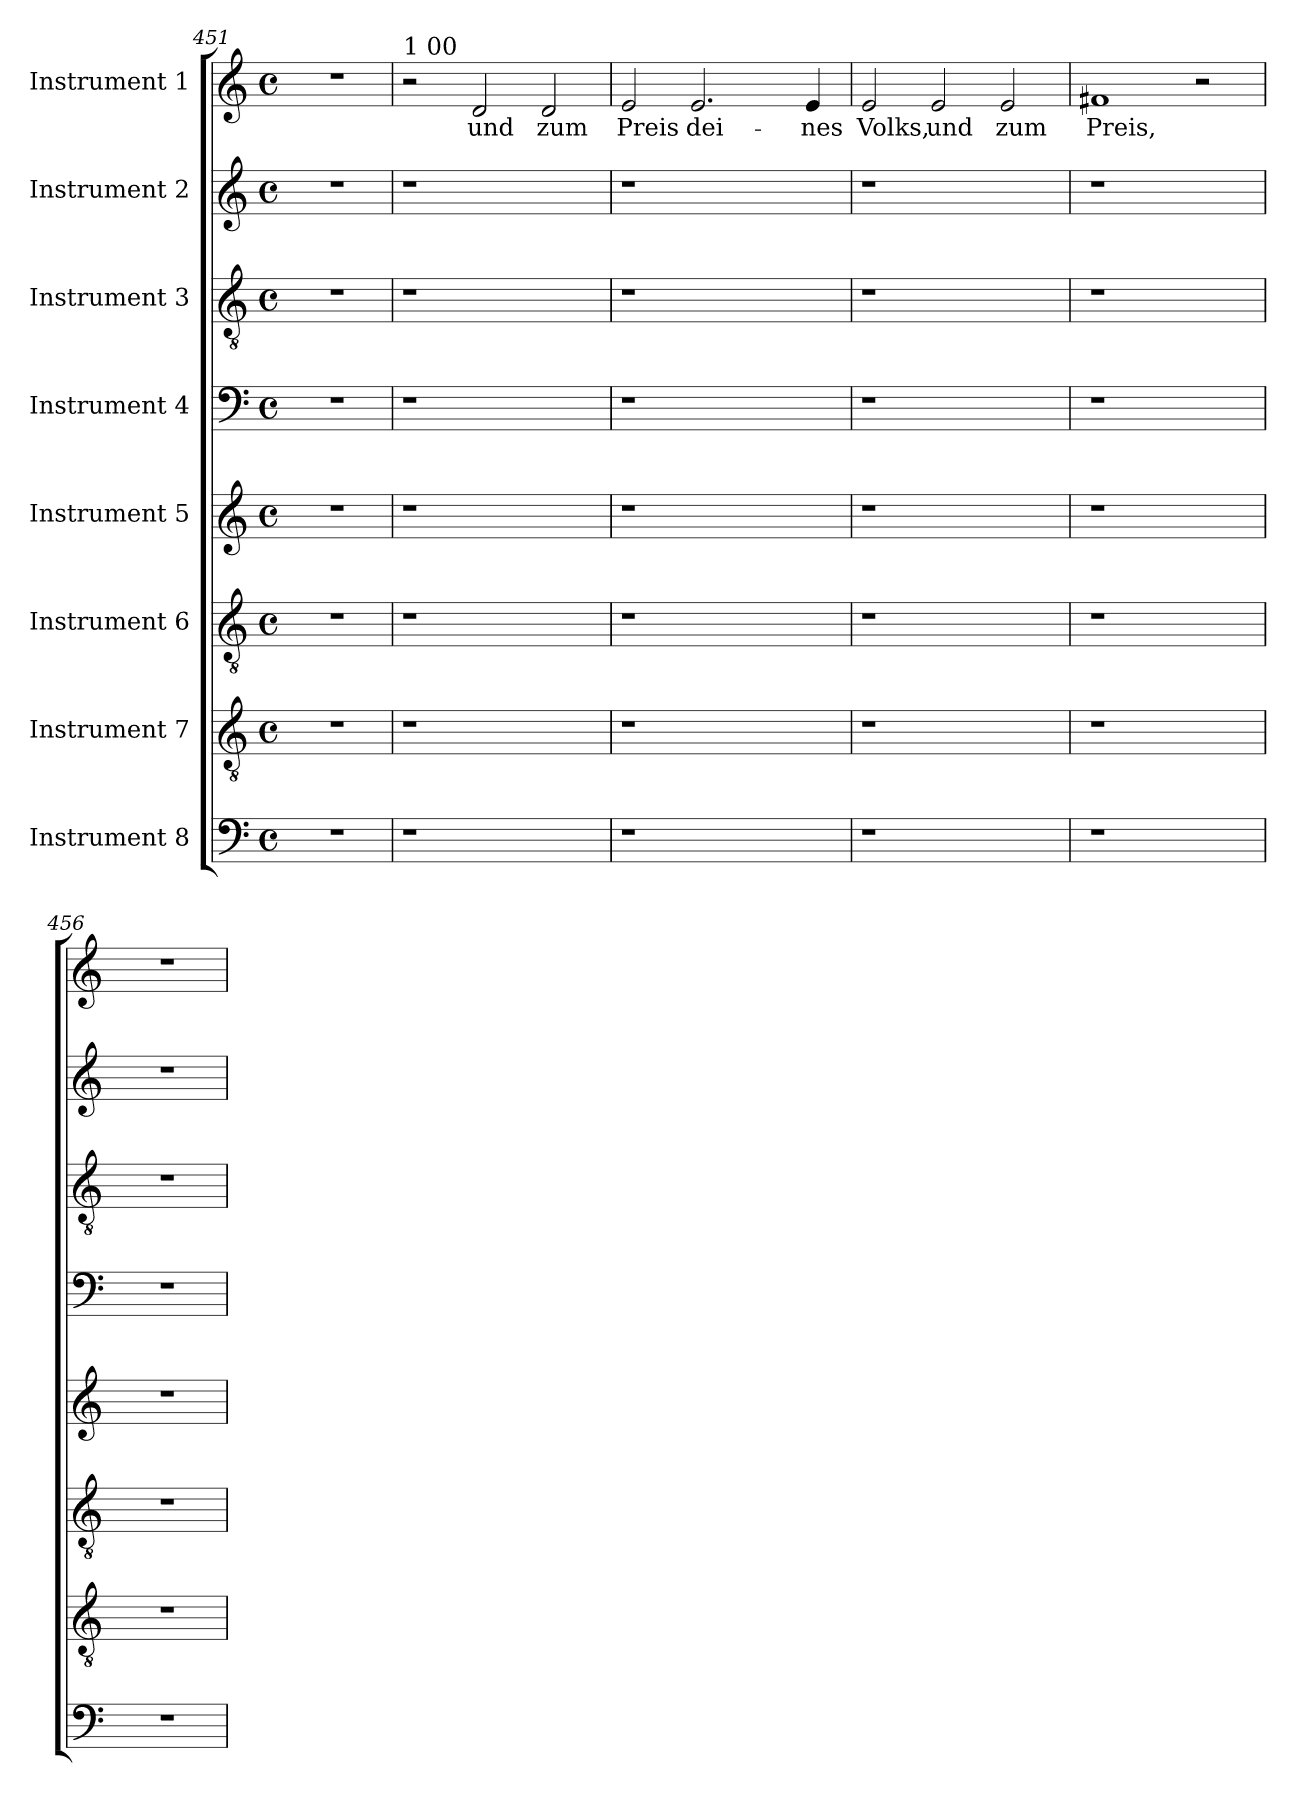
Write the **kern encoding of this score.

**kern	**kern	**kern	**kern	**kern	**kern	**kern	**kern	**text
*part8	*part7	*part6	*part5	*part4	*part3	*part2	*part1	*part1
*staff8	*staff7	*staff6	*staff5	*staff4	*staff3	*staff2	*staff1	*staff1
*I"Instrument 8	*I"Instrument 7	*I"Instrument 6	*I"Instrument 5	*I"Instrument 4	*I"Instrument 3	*I"Instrument 2	*I"Instrument 1	*
*clefF4	*clefGv2	*clefGv2	*clefG2	*clefF4	*clefGv2	*clefG2	*clefG2	*
*M4/4	*M4/4	*M4/4	*M4/4	*M4/4	*M4/4	*M4/4	*M4/4	*
*met(c)	*met(c)	*met(c)	*met(c)	*met(c)	*met(c)	*met(c)	*met(c)	*
=451	=451	=451	=451	=451	=451	=451	=451	=451
1r	1r	1r	1r	1r	1r	1r	1r	.
!!LO:LB:g=z
=452	=452	=452	=452	=452	=452	=452	=452	=452
!	!	!	!	!	!	!	!LO:TX:a:t=1 00	!
1r	1r	1r	1r	1r	1r	1r	2r	.
!	!	!	!	!	!	!	!	!LO:LY:b:cj
.	.	.	.	.	.	.	2d/	und
!	!	!	!	!	!	!	!	!LO:LY:b:cj
2ryy	2ryy	2ryy	2ryy	2ryy	2ryy	2ryy	2d/	zum
=453	=453	=453	=453	=453	=453	=453	=453	=453
!	!	!	!	!	!	!	!	!LO:LY:b:cj
1r	1r	1r	1r	1r	1r	1r	2e/	Preis
!	!	!	!	!	!	!	!	!LO:LY:b:cj
.	.	.	.	.	.	.	2.e/	dei-
2ryy	2ryy	2ryy	2ryy	2ryy	2ryy	2ryy	.	.
!	!	!	!	!	!	!	!	!LO:LY:b:cj
.	.	.	.	.	.	.	4e/	-nes
=454	=454	=454	=454	=454	=454	=454	=454	=454
!	!	!	!	!	!	!	!	!LO:LY:b:cj
1r	1r	1r	1r	1r	1r	1r	2e/	Volks,
!	!	!	!	!	!	!	!	!LO:LY:b:cj
.	.	.	.	.	.	.	2e/	und
!	!	!	!	!	!	!	!	!LO:LY:b:cj
2ryy	2ryy	2ryy	2ryy	2ryy	2ryy	2ryy	2e/	zum
=455	=455	=455	=455	=455	=455	=455	=455	=455
!	!	!	!	!	!	!	!	!LO:LY:b:cj
1r	1r	1r	1r	1r	1r	1r	1f#X	Preis,
2ryy	2ryy	2ryy	2ryy	2ryy	2ryy	2ryy	2r	.
=456	=456	=456	=456	=456	=456	=456	=456	=456
1r	1r	1r	1r	1r	1r	1r	1r	.
=	=	=	=	=	=	=	=	=
*-	*-	*-	*-	*-	*-	*-	*-	*-
